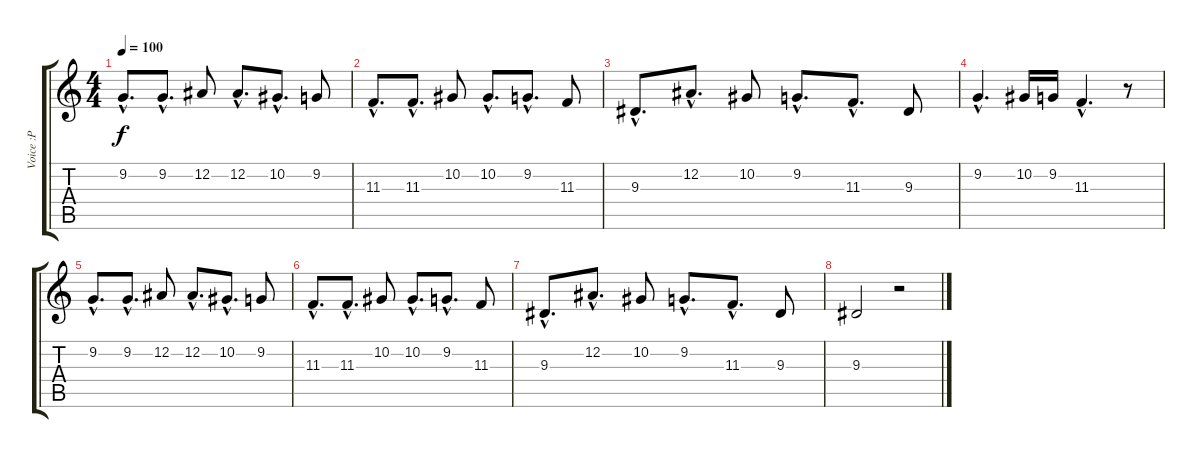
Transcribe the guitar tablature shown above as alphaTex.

\track ("Voice :P" "Voice :P") {instrument ocarina}
\staff {score tabs}
\tuning (Eb4 Bb3 Gb3 Db3 Ab2 Eb2) {hide}
\ts (4 4)
\tempo 100
\clef g2
\ks c
9.2{hac}.8{d dy f} 9.2{hac}.8{d} 12.2.8 12.2{hac}.8{d} 10.2{hac}.8{d} 9.2.8 |
11.3{hac}.8{d} 11.3{hac}.8{d} 10.2.8 10.2{hac}.8{d} 9.2{hac}.8{d} 11.3.8 |
9.3{hac}.8{d} 12.2{hac}.8{d} 10.2.8 9.2{hac}.8{d} 11.3{hac}.8{d} 9.3.8 |
9.2{hac}.4{d} 10.2.16 9.2.16 11.3{hac}.4{d} r.8 |
9.2{hac}.8{d} 9.2{hac}.8{d} 12.2.8 12.2{hac}.8{d} 10.2{hac}.8{d} 9.2.8 |
11.3{hac}.8{d} 11.3{hac}.8{d} 10.2.8 10.2{hac}.8{d} 9.2{hac}.8{d} 11.3.8 |
9.3{hac}.8{d} 12.2{hac}.8{d} 10.2.8 9.2{hac}.8{d} 11.3{hac}.8{d} 9.3.8 |
9.3.2 r.2
